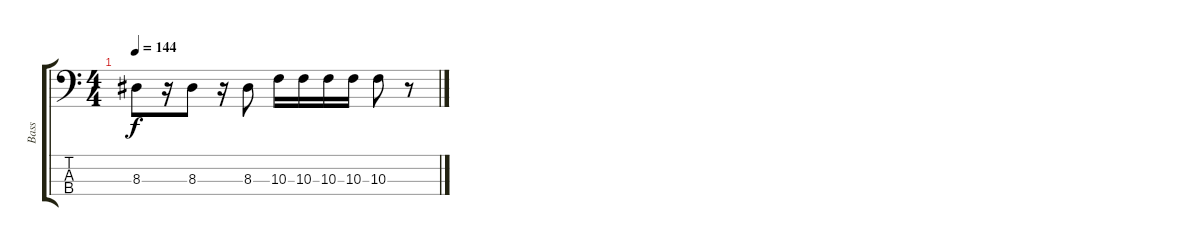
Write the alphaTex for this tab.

\track ("Bass" "Bass") {instrument electricbasspick}
\staff {score tabs}
\tuning (F2 C2 G1 C1) {hide}
\ts (4 4)
\tempo 144
\clef f4
\ks c
8.3.8{dy f} r.16 8.3.8 r.16 8.3.8 10.3.16 10.3.16 10.3.16 10.3.16 10.3.8 r.8
